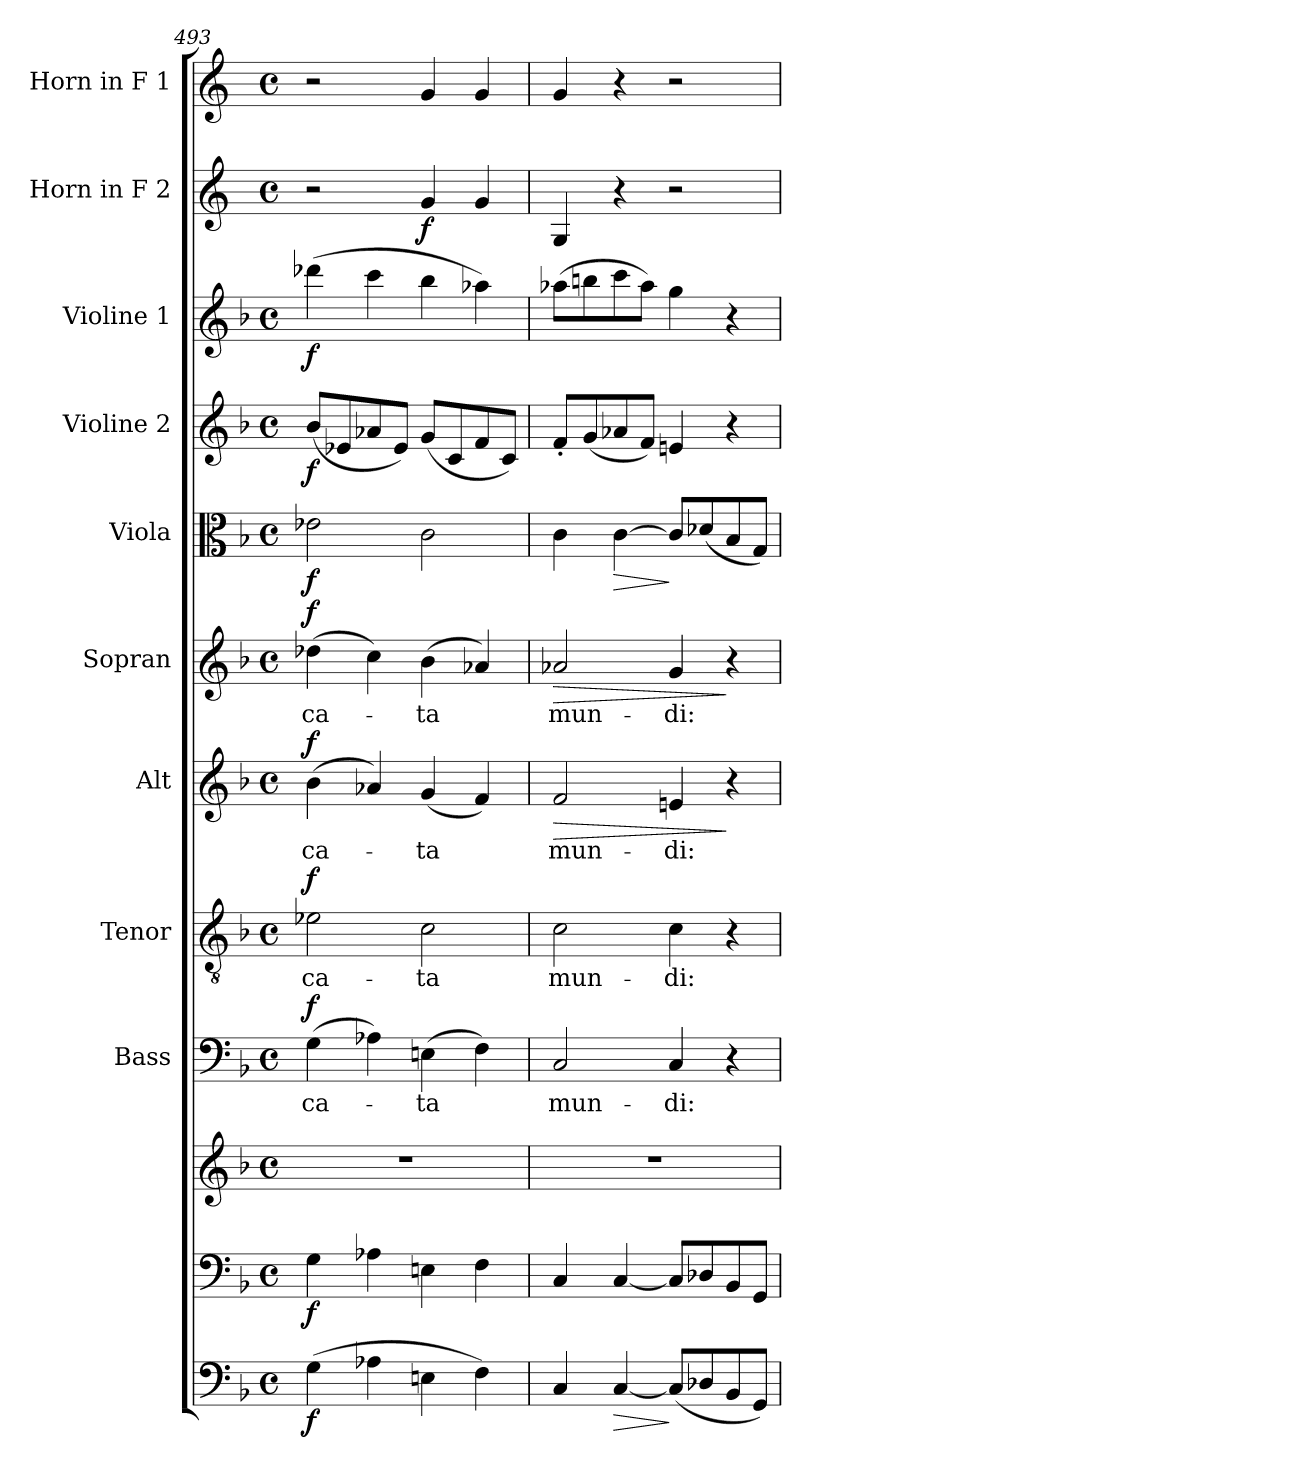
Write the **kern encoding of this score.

**kern	**dynam	**kern	**kern	**dynam	**kern	**text	**dynam	**kern	**text	**dynam	**kern	**text	**dynam	**kern	**text	**dynam	**kern	**dynam	**kern	**dynam	**kern	**dynam	**kern	**dynam	**kern
*part11	*part11	*part10	*part10	*part10	*part9	*part9	*part9	*part8	*part8	*part8	*part7	*part7	*part7	*part6	*part6	*part6	*part5	*part5	*part4	*part4	*part3	*part3	*part2	*part2	*part1
*staff12	*staff12	*staff11	*staff10	*staff10/11	*staff9	*staff9	*staff9	*staff8	*staff8	*staff8	*staff7	*staff7	*staff7	*staff6	*staff6	*staff6	*staff5	*staff5	*staff4	*staff4	*staff3	*staff3	*staff2	*staff2	*staff1
*	*	*	*	*	*I"Bass	*	*	*I"Tenor	*	*	*I"Alt	*	*	*I"Sopran	*	*	*I"Viola	*	*I"Violine 2	*	*I"Violine 1	*	*I"Horn in F 2	*	*I"Horn in F 1
*	*	*	*	*	*I'B.	*	*	*I'T.	*	*	*I'A.	*	*	*I'S.	*	*	*I'Vla.	*	*I'Vl. 2	*	*I'Vl. 1	*	*	*	*
*clefF4	*	*clefF4	*clefG2	*	*clefF4	*	*	*clefGv2	*	*	*clefG2	*	*	*clefG2	*	*	*clefC3	*	*clefG2	*	*clefG2	*	*clefG2	*	*clefG2
*ITrd7c12	*	*	*	*	*	*	*	*	*	*	*	*	*	*	*	*	*	*	*	*	*	*	*ITrd4c7	*	*ITrd4c7
*k[b-]	*	*k[b-]	*k[b-]	*	*k[b-]	*	*	*k[b-]	*	*	*k[b-]	*	*	*k[b-]	*	*	*k[b-]	*	*k[b-]	*	*k[b-]	*	*k[b-]	*	*k[b-]
*F:	*	*F:	*F:	*	*F:	*	*	*F:	*	*	*F:	*	*	*F:	*	*	*F:	*	*F:	*	*F:	*	*F:	*	*F:
*M4/4	*	*M4/4	*M4/4	*	*M4/4	*	*	*M4/4	*	*	*M4/4	*	*	*M4/4	*	*	*M4/4	*	*M4/4	*	*M4/4	*	*M4/4	*	*M4/4
*met(c)	*	*met(c)	*met(c)	*	*met(c)	*	*	*met(c)	*	*	*met(c)	*	*	*met(c)	*	*	*met(c)	*	*met(c)	*	*met(c)	*	*met(c)	*	*met(c)
=493	=493	=493	=493	=493	=493	=493	=493	=493	=493	=493	=493	=493	=493	=493	=493	=493	=493	=493	=493	=493	=493	=493	=493	=493	=493
!	!LO:DY:b	!	!	!LO:DY:b=2	!	!LO:LY:b	!LO:DY:a	!	!LO:LY:b	!LO:DY:a	!	!LO:LY:b	!LO:DY:a	!	!LO:LY:b	!LO:DY:a	!	!LO:DY:b	!	!LO:DY:b	!	!LO:DY:b	!	!	!
(>4GG\	f	4G\	1r	f	(>4G\	-ca-	f	2e-X\	-ca-	f	(>4b-\	-ca-	f	(>4dd-X\	-ca-	f	2e-X\	f	(<8b-/L	f	(>4ddd-X\	f	2r	.	2r
.	.	.	.	.	.	.	.	.	.	.	.	.	.	.	.	.	.	.	8e-X/	.	.	.	.	.	.
4AA-X\	.	4A-X\	.	.	4A-X\)	.	.	.	.	.	4a-X/)	.	.	4cc\)	.	.	.	.	8a-X/	.	4ccc\	.	.	.	.
.	.	.	.	.	.	.	.	.	.	.	.	.	.	.	.	.	.	.	8e-/J)	.	.	.	.	.	.
!	!	!	!	!	!	!LO:LY:b	!	!	!LO:LY:b	!	!	!LO:LY:b	!	!	!LO:LY:b	!	!	!	!	!	!	!	!	!LO:DY:b	!
4EEn\	.	4En\	.	.	(>4En\	-ta	.	2c\	-ta	.	(<4g/	-ta	.	(>4b-\	-ta	.	2c\	.	(<8g/L	.	4bb-\	.	4c/	f	4c/
.	.	.	.	.	.	.	.	.	.	.	.	.	.	.	.	.	.	.	8c/	.	.	.	.	.	.
4FF\)	.	4F\	.	.	4F\)	.	.	.	.	.	4f/)	.	.	4a-X/)	.	.	.	.	8f/	.	4aa-X\)	.	4c/	.	4c/
.	.	.	.	.	.	.	.	.	.	.	.	.	.	.	.	.	.	.	8c/J)	.	.	.	.	.	.
!!LO:PB:g=z
=494	=494	=494	=494	=494	=494	=494	=494	=494	=494	=494	=494	=494	=494	=494	=494	=494	=494	=494	=494	=494	=494	=494	=494	=494	=494
!	!	!	!	!	!	!LO:LY:b	!	!	!LO:LY:b	!	!	!LO:LY:b	!LO:HP:b	!	!LO:LY:b	!LO:HP:b	!	!	!	!	!	!	!	!	!
4CC/	.	4C/	1r	.	2C/	mun-	.	2c\	mun-	.	2f/	mun-	>	2a-X/	mun-	>	4c\	.	8f'</L	.	(>8aa-X\L	.	4C/	.	4c/
.	.	.	.	.	.	.	.	.	.	.	.	.	.	.	.	.	.	.	(<8g/	.	8bbn\	.	.	.	.
!	!LO:HP:b	!	!	!	!	!	!	!	!	!	!	!	!	!	!	!	!	!LO:HP:b	!	!	!	!	!	!	!
[4CC/	>	[4C/	.	.	.	.	.	.	.	.	.	.	.	.	.	.	[4c\	>	8a-X/	.	8ccc\	.	4r	.	4r
.	.	.	.	.	.	.	.	.	.	.	.	.	.	.	.	.	.	.	8f/J)	.	8aa-\J)	.	.	.	.
!	!	!	!	!	!	!LO:LY:b	!	!	!LO:LY:b	!	!	!LO:LY:b	!	!	!LO:LY:b	!	!	!	!	!	!	!	!	!	!
(<8CC/L]	]	8C/L]	.	.	4C/	-di:	.	4c\	-di:	.	4en/	-di:	.	4g/	-di:	.	8c/L]	]	4en/	.	4gg\	.	2r	.	2r
8DD-X/	.	8D-X/	.	.	.	.	.	.	.	.	.	.	.	.	.	.	(<8d-X/	.	.	.	.	.	.	.	.
8BBB-/	.	8BB-/	.	.	4r	.	.	4r	.	.	4r	.	]	4r	.	]	8B-/	.	4r	.	4r	.	.	.	.
8GGG/J)	.	8GG/J	.	.	.	.	.	.	.	.	.	.	.	.	.	.	8G/J)	.	.	.	.	.	.	.	.
=	=	=	=	=	=	=	=	=	=	=	=	=	=	=	=	=	=	=	=	=	=	=	=	=	=
*-	*-	*-	*-	*-	*-	*-	*-	*-	*-	*-	*-	*-	*-	*-	*-	*-	*-	*-	*-	*-	*-	*-	*-	*-	*-
